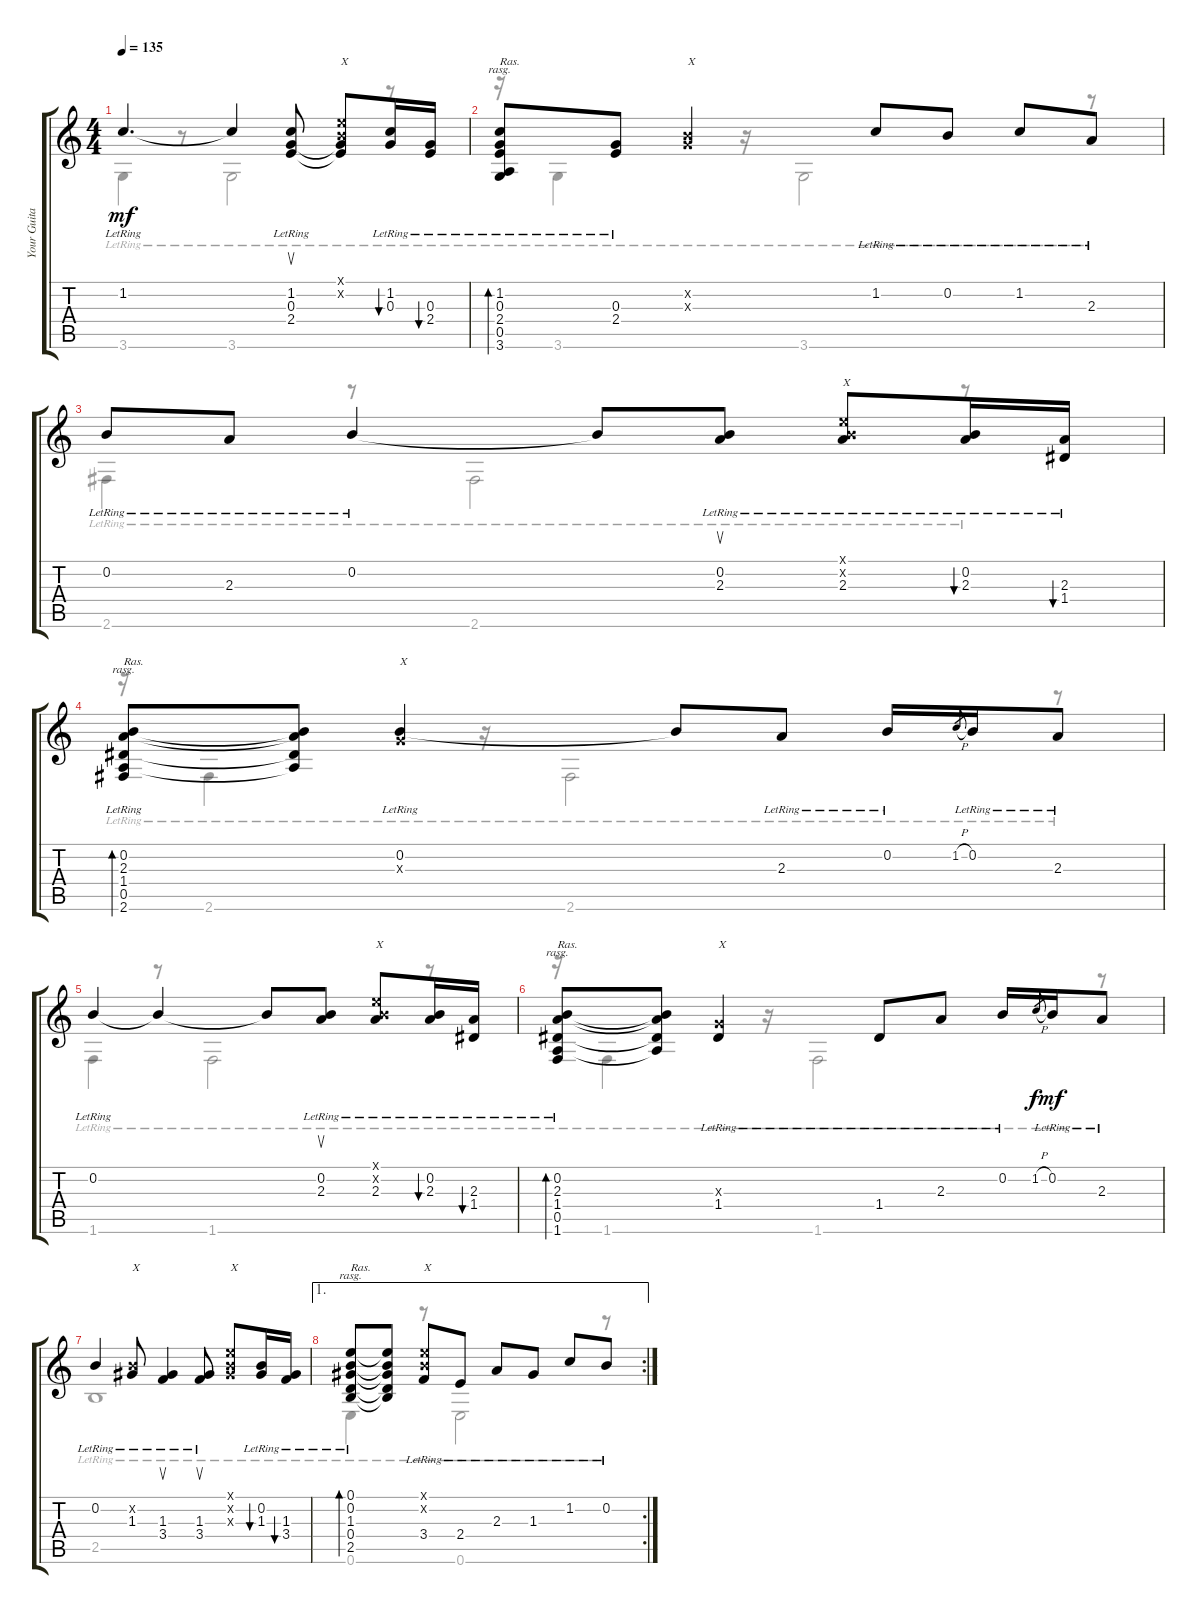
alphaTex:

\track ("Your Guitar" "Your Guita") {instrument acousticguitarsteel}
\staff {score tabs}
\tuning (E4 B3 G3 D3 A2 E2) {hide}
\voice
\ts (4 4)
\tempo 135
\clef g2
\ks c
1.2{lr}.4{d dy mf} 1.2{t}.4 (1.2{lr} 0.3{lr} 2.4{lr}).8{su} (0.1{x} 0.2{x} 0.3{t} 2.4{t}).8{txt "X"} (1.2{lr} 0.3{lr}).16{bu 480} (0.3{lr} 2.4{lr}).16{bu 480} |
(1.2{lr} 0.3{lr} 2.4{lr} 0.5{lr} 3.6{lr}).8{bd 480 rasg ii txt "Ras."} (0.3{lr} 2.4{lr}).8 (0.2{x} 0.3{x}).4{txt "X"} 1.2{lr}.8 0.2{lr}.8 1.2{lr}.8 2.3{lr}.8 |
0.2{lr}.8 2.3{lr}.8 0.2{lr}.4 0.2{t}.8 (0.2{lr} 2.3{lr}).8{su} (0.1{x} 0.2{x} 2.3{lr}).8{txt "X"} (0.2{lr} 2.3{lr}).16{bu 480} (2.3{lr} 1.4{lr}).16{bu 480} |
(0.2{lr} 2.3{lr} 1.4{lr} 0.5{lr} 2.6{lr}).8{bd 480 rasg ii txt "Ras."} (0.2{t} 2.3{t} 1.4{t} 0.5{t}).8 (0.2{lr} 0.3{x}).4{txt "X"} 0.2{t}.8 2.3{lr}.8 0.2{lr}.16 1.2{h}.8{gr} 0.2{lr}.16 2.3{lr}.8 |
0.2{lr}.4 0.2{t}.4 0.2{t}.8 (0.2{lr} 2.3{lr}).8{su} (0.1{x} 0.2{x} 2.3{lr}).8{txt "X"} (0.2{lr} 2.3{lr}).16{bu 480} (2.3{lr} 1.4{lr}).16{bu 480} |
(0.2{lr} 2.3{lr} 1.4{lr} 0.5{lr} 1.6{lr}).8{bd 480 rasg ii txt "Ras."} (0.2{t} 2.3{t} 1.4{t} 0.5{t}).8 (0.3{x} 1.4{lr}).4{txt "X"} 1.4{lr}.8 2.3{lr}.8 0.2{lr}.16 1.2{h}.8{gr dy f} 0.2{lr}.16{dy mf} 2.3{lr}.8 |
0.2{lr}.4 (0.2{x} 1.3{lr}).8{txt "X"} (1.3{lr} 3.4{lr}).4{su} (1.3{lr} 3.4{lr}).8{su} (0.1{x} 0.2{x} 1.3{x}).8{txt "X"} (0.2{lr} 1.3{lr}).16{bu 480} (1.3{lr} 3.4{lr}).16{bu 480} |
\ae 1
\rc 2
(0.1{lr} 0.2{lr} 1.3{lr} 0.4{lr} 2.5{lr}).8{bd 480 rasg ii txt "Ras."} (0.1{t} 0.2{t} 1.3{t} 0.4{t} 2.5{t}).8 (0.1{x} 0.2{x} 3.4{lr}).8{txt "X"} 2.4{lr}.8 2.3{lr}.8 1.3{lr}.8 1.2{lr}.8 0.2{lr}.8
\voice
\clef g2
\ottava regular
\simile none
\ks c
3.6{lr}.4{dy mf} r.8 3.6{lr}.2 r.8 |
r.16 3.6{lr}.4 r.16 3.6{lr}.2 r.8 |
2.6{lr}.4 r.8 2.6{lr}.2 r.8 |
r.16 2.6{lr}.4 r.16 2.6{lr}.2 r.8 |
1.6{lr}.4 r.8 1.6{lr}.2 r.8 |
r.16 1.6{lr}.4 r.16 1.6{lr}.2 r.8 |
2.5{lr}.1 |
0.6{lr}.4 r.8 0.6{lr}.2 r.8
